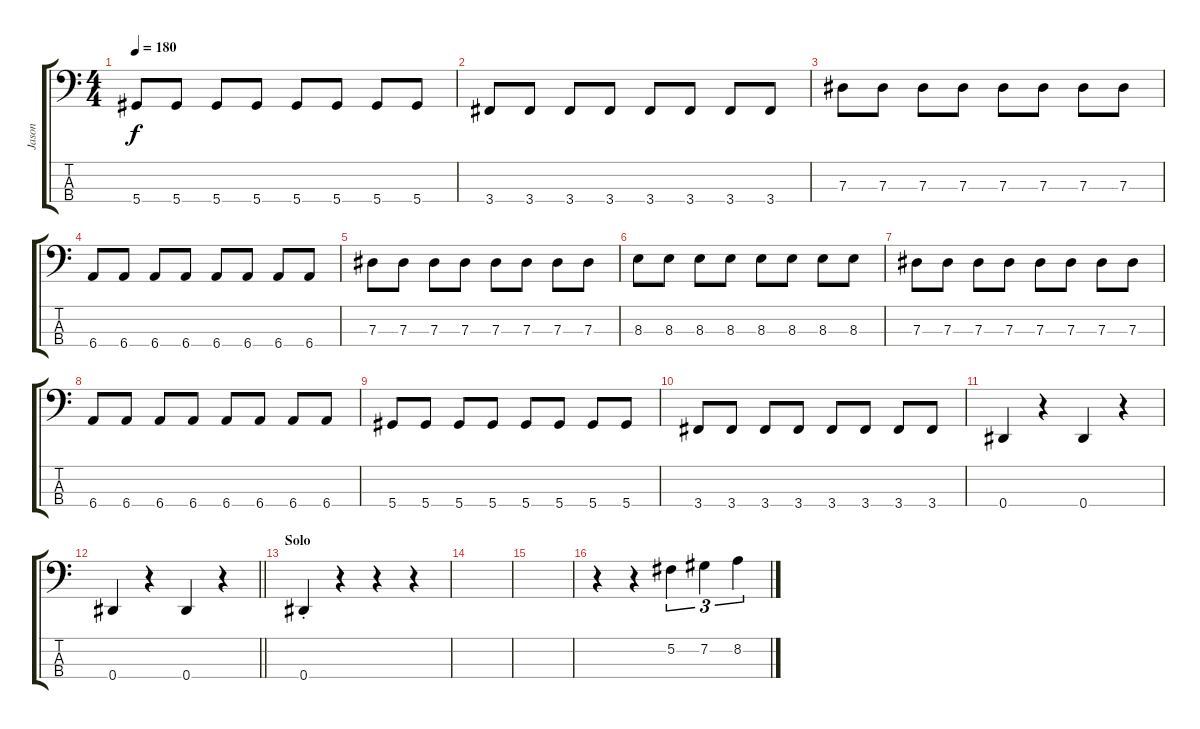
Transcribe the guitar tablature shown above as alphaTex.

\track ("Jason" "Jason") {instrument electricbasspick}
\staff {score tabs}
\tuning (Gb2 Db2 Ab1 Eb1) {hide}
\ts (4 4)
\tempo 180
\clef f4
\ks c
5.4.8{dy f} 5.4.8 5.4.8 5.4.8 5.4.8 5.4.8 5.4.8 5.4.8 |
3.4.8 3.4.8 3.4.8 3.4.8 3.4.8 3.4.8 3.4.8 3.4.8 |
7.3.8 7.3.8 7.3.8 7.3.8 7.3.8 7.3.8 7.3.8 7.3.8 |
6.4.8 6.4.8 6.4.8 6.4.8 6.4.8 6.4.8 6.4.8 6.4.8 |
7.3.8 7.3.8 7.3.8 7.3.8 7.3.8 7.3.8 7.3.8 7.3.8 |
8.3.8 8.3.8 8.3.8 8.3.8 8.3.8 8.3.8 8.3.8 8.3.8 |
7.3.8 7.3.8 7.3.8 7.3.8 7.3.8 7.3.8 7.3.8 7.3.8 |
6.4.8 6.4.8 6.4.8 6.4.8 6.4.8 6.4.8 6.4.8 6.4.8 |
5.4.8 5.4.8 5.4.8 5.4.8 5.4.8 5.4.8 5.4.8 5.4.8 |
3.4.8 3.4.8 3.4.8 3.4.8 3.4.8 3.4.8 3.4.8 3.4.8 |
0.4.4 r.4 0.4.4 r.4 |
\barLineRight lightlight
0.4.4 r.4 0.4.4 r.4 |
\section ("" "Solo")
0.4{st}.4 r.4 r.4 r.4 |
|
|
r.4 r.4 5.2.4{tu (3 2)} 7.2.4{tu (3 2)} 8.2.4{tu (3 2)}
